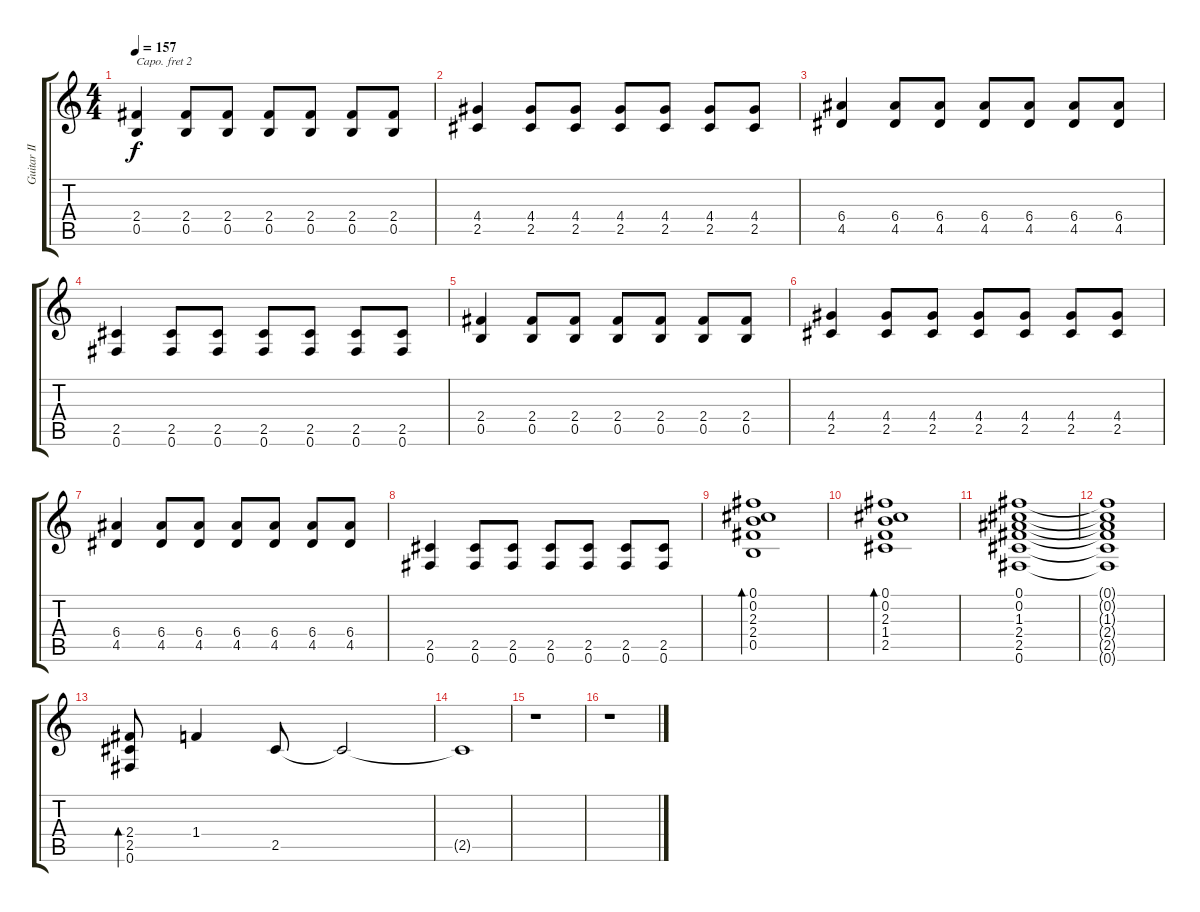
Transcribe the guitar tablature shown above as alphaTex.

\track ("Guitar II" "Guitar II") {instrument electricguitarjazz}
\staff {score tabs}
\capo 2
\tuning (E4 B3 G3 D3 A2 E2) {hide}
\ts (4 4)
\tempo 157
\clef g2
\ks c
(2.4 0.5).4{dy f} (2.4 0.5).8 (2.4 0.5).8 (2.4 0.5).8 (2.4 0.5).8 (2.4 0.5).8 (2.4 0.5).8 |
(4.4 2.5).4 (4.4 2.5).8 (4.4 2.5).8 (4.4 2.5).8 (4.4 2.5).8 (4.4 2.5).8 (4.4 2.5).8 |
(6.4 4.5).4 (6.4 4.5).8 (6.4 4.5).8 (6.4 4.5).8 (6.4 4.5).8 (6.4 4.5).8 (6.4 4.5).8 |
(2.5 0.6).4 (2.5 0.6).8 (2.5 0.6).8 (2.5 0.6).8 (2.5 0.6).8 (2.5 0.6).8 (2.5 0.6).8 |
(2.4 0.5).4 (2.4 0.5).8 (2.4 0.5).8 (2.4 0.5).8 (2.4 0.5).8 (2.4 0.5).8 (2.4 0.5).8 |
(4.4 2.5).4 (4.4 2.5).8 (4.4 2.5).8 (4.4 2.5).8 (4.4 2.5).8 (4.4 2.5).8 (4.4 2.5).8 |
(6.4 4.5).4 (6.4 4.5).8 (6.4 4.5).8 (6.4 4.5).8 (6.4 4.5).8 (6.4 4.5).8 (6.4 4.5).8 |
(2.5 0.6).4 (2.5 0.6).8 (2.5 0.6).8 (2.5 0.6).8 (2.5 0.6).8 (2.5 0.6).8 (2.5 0.6).8 |
(0.1 0.2 2.3 2.4 0.5).1{bd 120} |
(0.1 0.2 2.3 1.4 2.5).1{bd 120} |
(0.1 0.2 1.3 2.4 2.5 0.6).1 |
(0.1{t} 0.2{t} 1.3{t} 2.4{t} 2.5{t} 0.6{t}).1 |
(2.4 2.5 0.6).8{bd 60} 1.4.4 2.5.8 2.5{t}.2 |
2.5{t}.1 |
r.1 |
r.1
